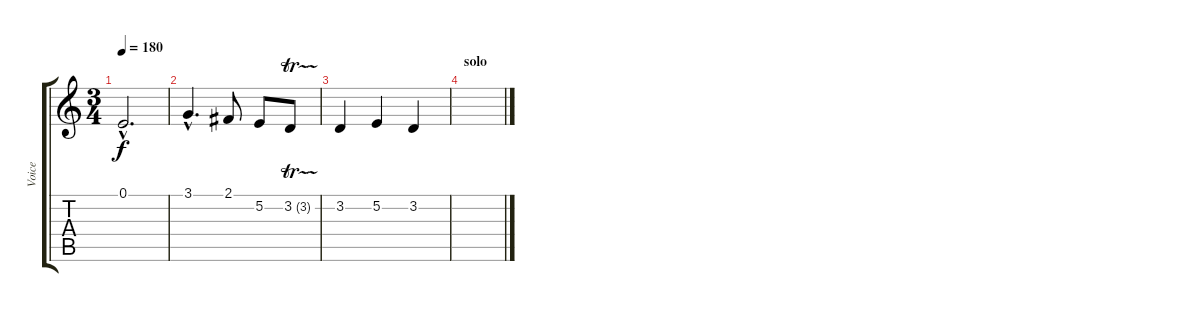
\track ("Voice" "Voice") {instrument brasssection}
\staff {score tabs}
\tuning (E4 B3 G3 D3 A2 E2) {hide}
\ts (3 4)
\tempo 180
\clef g2
\ks c
0.1{hac}.2{d dy f} |
3.1{hac}.4{d} 2.1.8 5.2.8 3.2{tr (3 16)}.8 |
3.2.4 5.2.4 3.2.4 |
\section ("" "solo")
